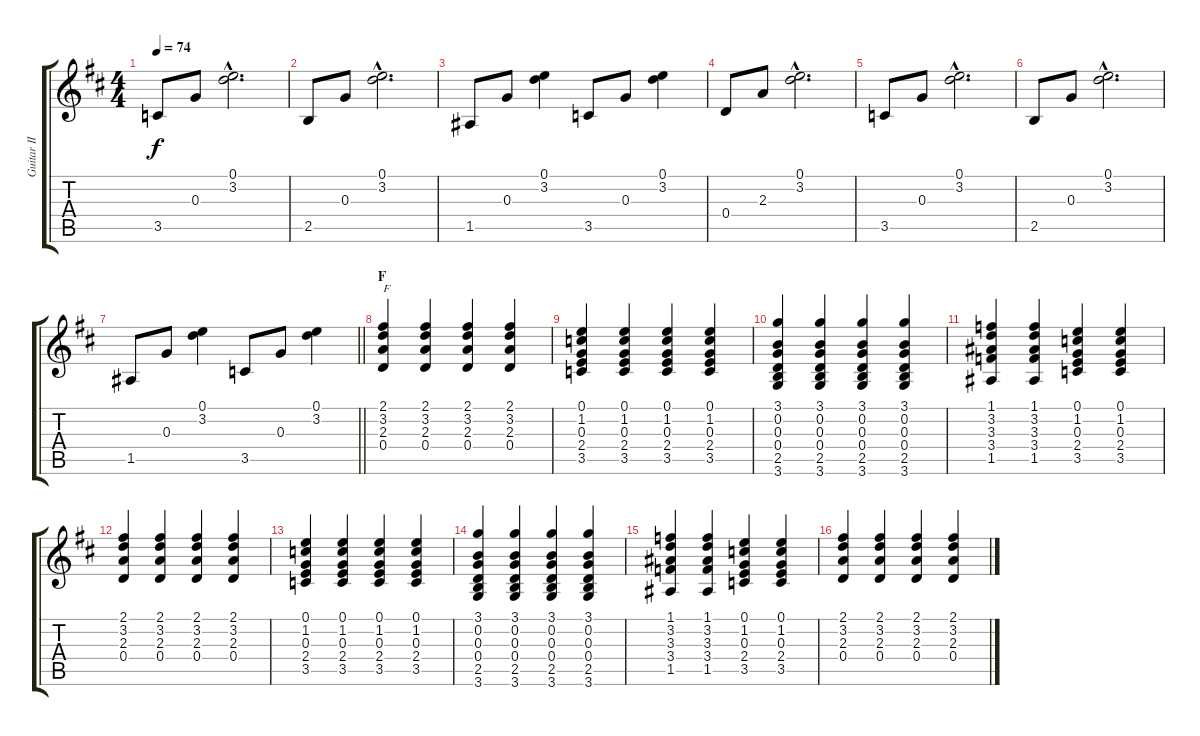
\track ("Guitar II" "Guitar II") {instrument electricguitarclean}
\staff {score tabs}
\tuning (E4 B3 G3 D3 A2 E2) {hide}
\ts (4 4)
\tempo 74
\clef g2
\ks d
3.5.8{dy f} 0.3.8 (0.1{hac} 3.2{hac}).2{d} |
2.5.8 0.3.8 (0.1{hac} 3.2{hac}).2{d} |
1.5.8 0.3.8 (0.1 3.2).4 3.5.8 0.3.8 (0.1 3.2).4 |
0.4.8 2.3.8 (0.1{hac} 3.2{hac}).2{d} |
3.5.8 0.3.8 (0.1{hac} 3.2{hac}).2{d} |
2.5.8 0.3.8 (0.1{hac} 3.2{hac}).2{d} |
\barLineRight lightlight
1.5.8 0.3.8 (0.1 3.2).4 3.5.8 0.3.8 (0.1 3.2).4 |
\section ("" "F")
(2.1 3.2 2.3 0.4).4{txt "F"} (2.1 3.2 2.3 0.4).4 (2.1 3.2 2.3 0.4).4 (2.1 3.2 2.3 0.4).4 |
(0.1 1.2 0.3 2.4 3.5).4 (0.1 1.2 0.3 2.4 3.5).4 (0.1 1.2 0.3 2.4 3.5).4 (0.1 1.2 0.3 2.4 3.5).4 |
(3.1 0.2 0.3 0.4 2.5 3.6).4 (3.1 0.2 0.3 0.4 2.5 3.6).4 (3.1 0.2 0.3 0.4 2.5 3.6).4 (3.1 0.2 0.3 0.4 2.5 3.6).4 |
(1.1 3.2 3.3 3.4 1.5).4 (1.1 3.2 3.3 3.4 1.5).4 (0.1 1.2 0.3 2.4 3.5).4 (0.1 1.2 0.3 2.4 3.5).4 |
(2.1 3.2 2.3 0.4).4 (2.1 3.2 2.3 0.4).4 (2.1 3.2 2.3 0.4).4 (2.1 3.2 2.3 0.4).4 |
(0.1 1.2 0.3 2.4 3.5).4 (0.1 1.2 0.3 2.4 3.5).4 (0.1 1.2 0.3 2.4 3.5).4 (0.1 1.2 0.3 2.4 3.5).4 |
(3.1 0.2 0.3 0.4 2.5 3.6).4 (3.1 0.2 0.3 0.4 2.5 3.6).4 (3.1 0.2 0.3 0.4 2.5 3.6).4 (3.1 0.2 0.3 0.4 2.5 3.6).4 |
(1.1 3.2 3.3 3.4 1.5).4 (1.1 3.2 3.3 3.4 1.5).4 (0.1 1.2 0.3 2.4 3.5).4 (0.1 1.2 0.3 2.4 3.5).4 |
(2.1 3.2 2.3 0.4).4 (2.1 3.2 2.3 0.4).4 (2.1 3.2 2.3 0.4).4 (2.1 3.2 2.3 0.4).4
